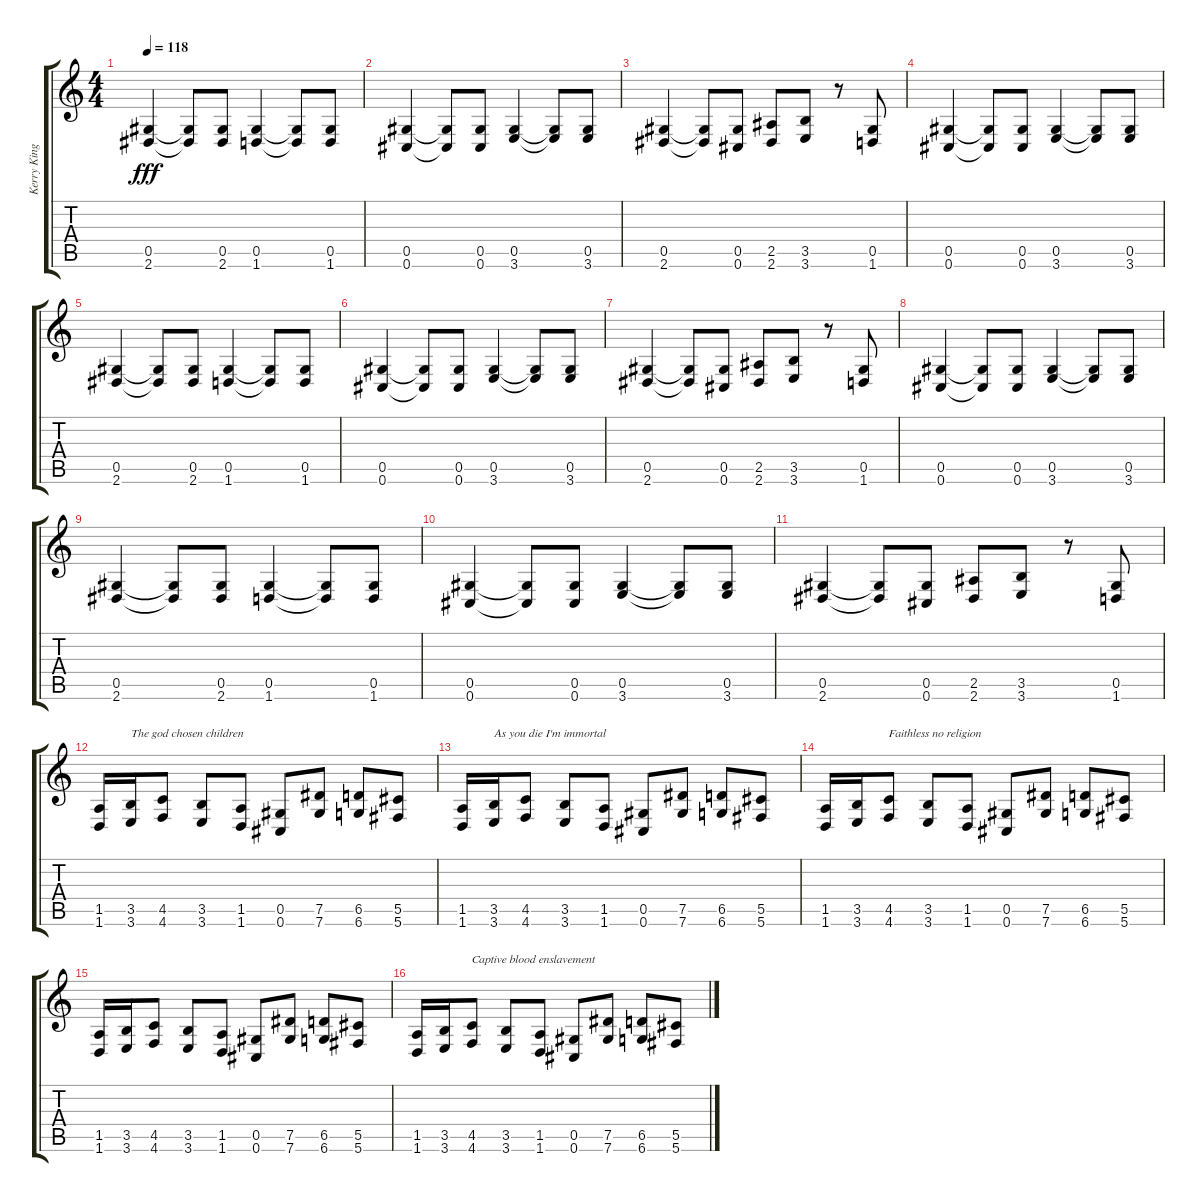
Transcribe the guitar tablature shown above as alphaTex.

\track ("Kerry King" "Kerry King") {instrument distortionguitar}
\staff {score tabs}
\tuning (Eb4 Bb3 Gb3 Db3 Ab2 Db2) {hide}
\ts (4 4)
\tempo 118
\clef g2
\ks c
(0.5 2.6).4{dy fff} (0.5{t} 2.6{t}).8 (0.5 2.6).8 (0.5 1.6).4 (0.5{t} 1.6{t}).8 (0.5 1.6).8 |
(0.5 0.6).4 (0.5{t} 0.6{t}).8 (0.5 0.6).8 (0.5 3.6).4 (0.5{t} 3.6{t}).8 (0.5 3.6).8 |
(0.5 2.6).4 (0.5{t} 2.6{t}).8 (0.5 0.6).8 (2.5 2.6).8 (3.5 3.6).8 r.8 (0.5 1.6).8 |
(0.5 0.6).4 (0.5{t} 0.6{t}).8 (0.5 0.6).8 (0.5 3.6).4 (0.5{t} 3.6{t}).8 (0.5 3.6).8 |
(0.5 2.6).4 (0.5{t} 2.6{t}).8 (0.5 2.6).8 (0.5 1.6).4 (0.5{t} 1.6{t}).8 (0.5 1.6).8 |
(0.5 0.6).4 (0.5{t} 0.6{t}).8 (0.5 0.6).8 (0.5 3.6).4 (0.5{t} 3.6{t}).8 (0.5 3.6).8 |
(0.5 2.6).4 (0.5{t} 2.6{t}).8 (0.5 0.6).8 (2.5 2.6).8 (3.5 3.6).8 r.8 (0.5 1.6).8 |
(0.5 0.6).4 (0.5{t} 0.6{t}).8 (0.5 0.6).8 (0.5 3.6).4 (0.5{t} 3.6{t}).8 (0.5 3.6).8 |
(0.5 2.6).4 (0.5{t} 2.6{t}).8 (0.5 2.6).8 (0.5 1.6).4 (0.5{t} 1.6{t}).8 (0.5 1.6).8 |
(0.5 0.6).4 (0.5{t} 0.6{t}).8 (0.5 0.6).8 (0.5 3.6).4 (0.5{t} 3.6{t}).8 (0.5 3.6).8 |
(0.5 2.6).4 (0.5{t} 2.6{t}).8 (0.5 0.6).8 (2.5 2.6).8 (3.5 3.6).8 r.8 (0.5 1.6).8 |
(1.5 1.6).16 (3.5 3.6).16{txt "The god chosen children"} (4.5 4.6).8 (3.5 3.6).8 (1.5 1.6).8 (0.5 0.6).8 (7.5 7.6).8 (6.5 6.6).8 (5.5 5.6).8 |
(1.5 1.6).16 (3.5 3.6).16{txt "As you die I'm immortal"} (4.5 4.6).8 (3.5 3.6).8 (1.5 1.6).8 (0.5 0.6).8 (7.5 7.6).8 (6.5 6.6).8 (5.5 5.6).8 |
(1.5 1.6).16 (3.5 3.6).16 (4.5 4.6).8{txt "Faithless no religion"} (3.5 3.6).8 (1.5 1.6).8 (0.5 0.6).8 (7.5 7.6).8 (6.5 6.6).8 (5.5 5.6).8 |
(1.5 1.6).16 (3.5 3.6).16 (4.5 4.6).8 (3.5 3.6).8 (1.5 1.6).8 (0.5 0.6).8 (7.5 7.6).8 (6.5 6.6).8 (5.5 5.6).8 |
(1.5 1.6).16 (3.5 3.6).16 (4.5 4.6).8{txt "Captive blood enslavement"} (3.5 3.6).8 (1.5 1.6).8 (0.5 0.6).8 (7.5 7.6).8 (6.5 6.6).8 (5.5 5.6).8
